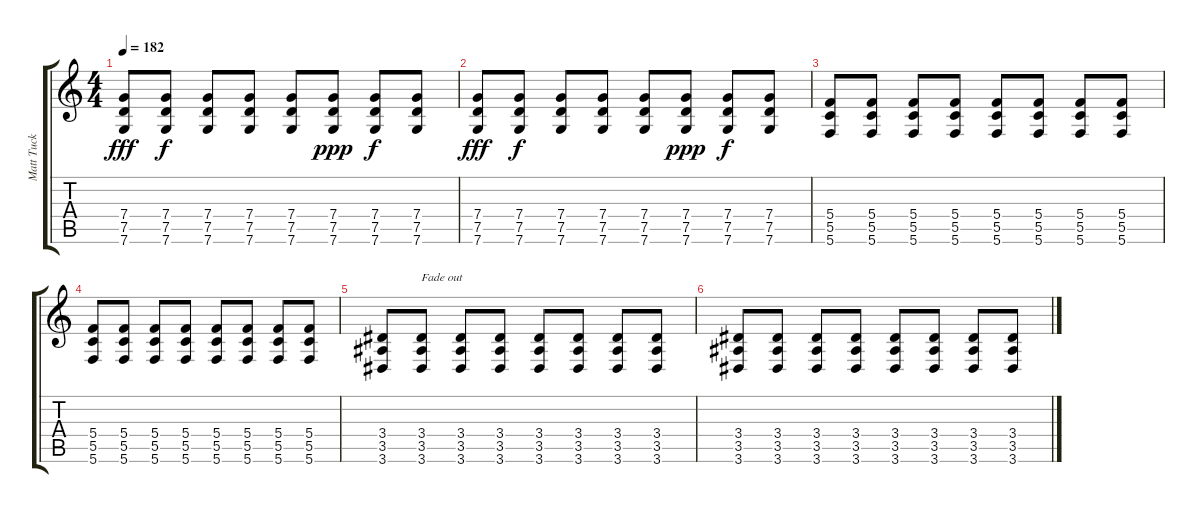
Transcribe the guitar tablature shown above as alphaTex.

\track ("Matt Tuck" "Matt Tuck") {instrument distortionguitar}
\staff {score tabs}
\tuning (D4 A3 F3 C3 G2 C2) {hide}
\ts (4 4)
\tempo 182
\clef g2
\ks c
(7.4 7.5 7.6).8{dy fff} (7.4 7.5 7.6).8{dy f} (7.4 7.5 7.6).8 (7.4 7.5 7.6).8 (7.4 7.5 7.6).8 (7.4 7.5 7.6).8{dy ppp} (7.4 7.5 7.6).8{dy f} (7.4 7.5 7.6).8 |
(7.4 7.5 7.6).8{dy fff} (7.4 7.5 7.6).8{dy f} (7.4 7.5 7.6).8 (7.4 7.5 7.6).8 (7.4 7.5 7.6).8 (7.4 7.5 7.6).8{dy ppp} (7.4 7.5 7.6).8{dy f} (7.4 7.5 7.6).8 |
(5.4 5.5 5.6).8 (5.4 5.5 5.6).8 (5.4 5.5 5.6).8 (5.4 5.5 5.6).8 (5.4 5.5 5.6).8 (5.4 5.5 5.6).8 (5.4 5.5 5.6).8 (5.4 5.5 5.6).8 |
(5.4 5.5 5.6).8 (5.4 5.5 5.6).8 (5.4 5.5 5.6).8 (5.4 5.5 5.6).8 (5.4 5.5 5.6).8 (5.4 5.5 5.6).8 (5.4 5.5 5.6).8 (5.4 5.5 5.6).8 |
(3.4 3.5 3.6).8 (3.4 3.5 3.6).8{txt "Fade out"} (3.4 3.5 3.6).8 (3.4 3.5 3.6).8 (3.4 3.5 3.6).8 (3.4 3.5 3.6).8 (3.4 3.5 3.6).8 (3.4 3.5 3.6).8 |
(3.4 3.5 3.6).8 (3.4 3.5 3.6).8 (3.4 3.5 3.6).8 (3.4 3.5 3.6).8 (3.4 3.5 3.6).8 (3.4 3.5 3.6).8 (3.4 3.5 3.6).8 (3.4 3.5 3.6).8
